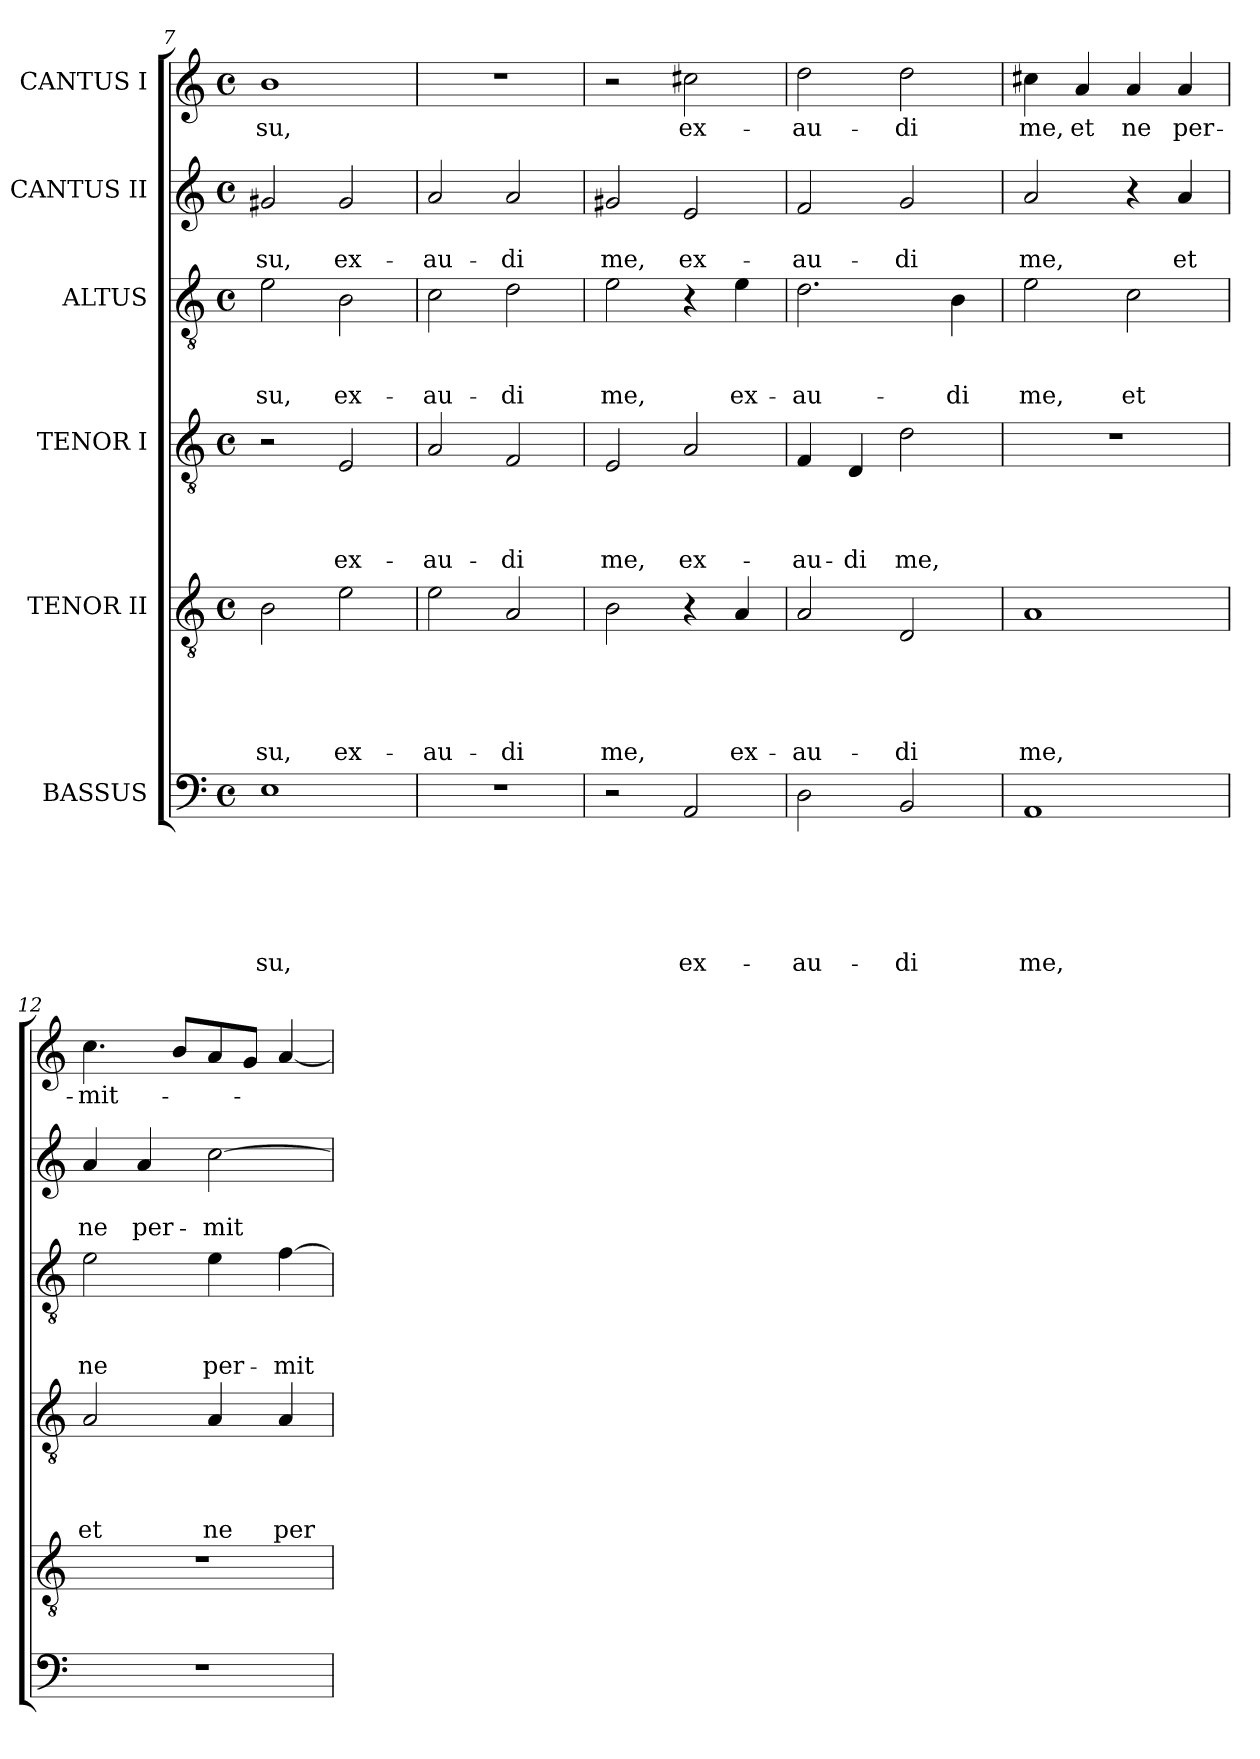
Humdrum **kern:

**kern	**text	**text	**text	**text	**text	**text	**kern	**text	**text	**text	**text	**text	**kern	**text	**text	**text	**text	**kern	**text	**text	**text	**kern	**text	**text	**kern	**text
*part6	*part6	*part6	*part6	*part6	*part6	*part6	*part5	*part5	*part5	*part5	*part5	*part5	*part4	*part4	*part4	*part4	*part4	*part3	*part3	*part3	*part3	*part2	*part2	*part2	*part1	*part1
*staff6	*staff6	*staff6	*staff6	*staff6	*staff6	*staff6	*staff5	*staff5	*staff5	*staff5	*staff5	*staff5	*staff4	*staff4	*staff4	*staff4	*staff4	*staff3	*staff3	*staff3	*staff3	*staff2	*staff2	*staff2	*staff1	*staff1
*I"BASSUS	*	*	*	*	*	*	*I"TENOR II	*	*	*	*	*	*I"TENOR I	*	*	*	*	*I"ALTUS	*	*	*	*I"CANTUS II	*	*	*I"CANTUS I	*
!!LO:LB:g=z
*clefF4	*	*	*	*	*	*	*clefGv2	*	*	*	*	*	*clefGv2	*	*	*	*	*clefGv2	*	*	*	*clefG2	*	*	*clefG2	*
*k[]	*	*	*	*	*	*	*k[]	*	*	*	*	*	*k[]	*	*	*	*	*k[]	*	*	*	*k[]	*	*	*k[]	*
*C:	*	*	*	*	*	*	*C:	*	*	*	*	*	*C:	*	*	*	*	*C:	*	*	*	*C:	*	*	*C:	*
*M4/4	*	*	*	*	*	*	*M4/4	*	*	*	*	*	*M4/4	*	*	*	*	*M4/4	*	*	*	*M4/4	*	*	*M4/4	*
*met(c)	*	*	*	*	*	*	*met(c)	*	*	*	*	*	*met(c)	*	*	*	*	*met(c)	*	*	*	*met(c)	*	*	*met(c)	*
=7	=7	=7	=7	=7	=7	=7	=7	=7	=7	=7	=7	=7	=7	=7	=7	=7	=7	=7	=7	=7	=7	=7	=7	=7	=7	=7
1E	.	.	.	.	.	-su,	2B\	.	.	.	.	-su,	2r	.	.	.	.	2e\	.	.	-su,	2g#X/	.	-su,	1b	-su,
.	.	.	.	.	.	.	2e\	.	.	.	.	ex-	2E/	.	.	.	ex-	2B\	.	.	ex-	2g#/	.	ex-	.	.
=8	=8	=8	=8	=8	=8	=8	=8	=8	=8	=8	=8	=8	=8	=8	=8	=8	=8	=8	=8	=8	=8	=8	=8	=8	=8	=8
1r	.	.	.	.	.	.	2e\	.	.	.	.	-au-	2A/	.	.	.	-au-	2c\	.	.	-au-	2a/	.	-au-	1r	.
.	.	.	.	.	.	.	2A/	.	.	.	.	-di	2F/	.	.	.	-di	2d\	.	.	-di	2a/	.	-di	.	.
=9	=9	=9	=9	=9	=9	=9	=9	=9	=9	=9	=9	=9	=9	=9	=9	=9	=9	=9	=9	=9	=9	=9	=9	=9	=9	=9
2r	.	.	.	.	.	.	2B\	.	.	.	.	me,	2E/	.	.	.	me,	2e\	.	.	me,	2g#/	.	me,	2r	.
2AA/	.	.	.	.	.	ex-	4r	.	.	.	.	.	2A/	.	.	.	ex-	4r	.	.	.	2e/	.	ex-	2cc#X\	ex-
.	.	.	.	.	.	.	4A/	.	.	.	.	ex-	.	.	.	.	.	4e\	.	.	ex-	.	.	.	.	.
=10	=10	=10	=10	=10	=10	=10	=10	=10	=10	=10	=10	=10	=10	=10	=10	=10	=10	=10	=10	=10	=10	=10	=10	=10	=10	=10
2D\	.	.	.	.	.	-au-	2A/	.	.	.	.	-au-	4F/	.	.	.	-au-	2.d\	.	.	-au-	2f/	.	-au-	2dd\	-au-
.	.	.	.	.	.	.	.	.	.	.	.	.	4D/	.	.	.	-di	.	.	.	.	.	.	.	.	.
2BB/	.	.	.	.	.	-di	2D/	.	.	.	.	-di	2d\	.	.	.	me,	.	.	.	.	2g/	.	-di	2dd\	-di
.	.	.	.	.	.	.	.	.	.	.	.	.	.	.	.	.	.	4B\	.	.	-di	.	.	.	.	.
=11	=11	=11	=11	=11	=11	=11	=11	=11	=11	=11	=11	=11	=11	=11	=11	=11	=11	=11	=11	=11	=11	=11	=11	=11	=11	=11
1AA	.	.	.	.	.	me,	1A	.	.	.	.	me,	1r	.	.	.	.	2e\	.	.	me,	2a/	.	me,	4cc#\	me,
.	.	.	.	.	.	.	.	.	.	.	.	.	.	.	.	.	.	.	.	.	.	.	.	.	4a/	et
.	.	.	.	.	.	.	.	.	.	.	.	.	.	.	.	.	.	2c\	.	.	et	4r	.	.	4a/	ne
.	.	.	.	.	.	.	.	.	.	.	.	.	.	.	.	.	.	.	.	.	.	4a/	.	et	4a/	per-
=12	=12	=12	=12	=12	=12	=12	=12	=12	=12	=12	=12	=12	=12	=12	=12	=12	=12	=12	=12	=12	=12	=12	=12	=12	=12	=12
1r	.	.	.	.	.	.	1r	.	.	.	.	.	2A/	.	.	.	et	2e\	.	.	ne	4a/	.	ne	4.cc\	-mit-
.	.	.	.	.	.	.	.	.	.	.	.	.	.	.	.	.	.	.	.	.	.	4a/	.	per-	.	.
.	.	.	.	.	.	.	.	.	.	.	.	.	.	.	.	.	.	.	.	.	.	.	.	.	8b/L	.
.	.	.	.	.	.	.	.	.	.	.	.	.	4A/	.	.	.	ne	4e\	.	.	per-	[2cc\	.	-mit-	8a/	.
.	.	.	.	.	.	.	.	.	.	.	.	.	.	.	.	.	.	.	.	.	.	.	.	.	8g/J	.
.	.	.	.	.	.	.	.	.	.	.	.	.	4A/	.	.	.	per-	[4f\	.	.	-mit-	.	.	.	[4a/	.
=	=	=	=	=	=	=	=	=	=	=	=	=	=	=	=	=	=	=	=	=	=	=	=	=	=	=
*-	*-	*-	*-	*-	*-	*-	*-	*-	*-	*-	*-	*-	*-	*-	*-	*-	*-	*-	*-	*-	*-	*-	*-	*-	*-	*-
